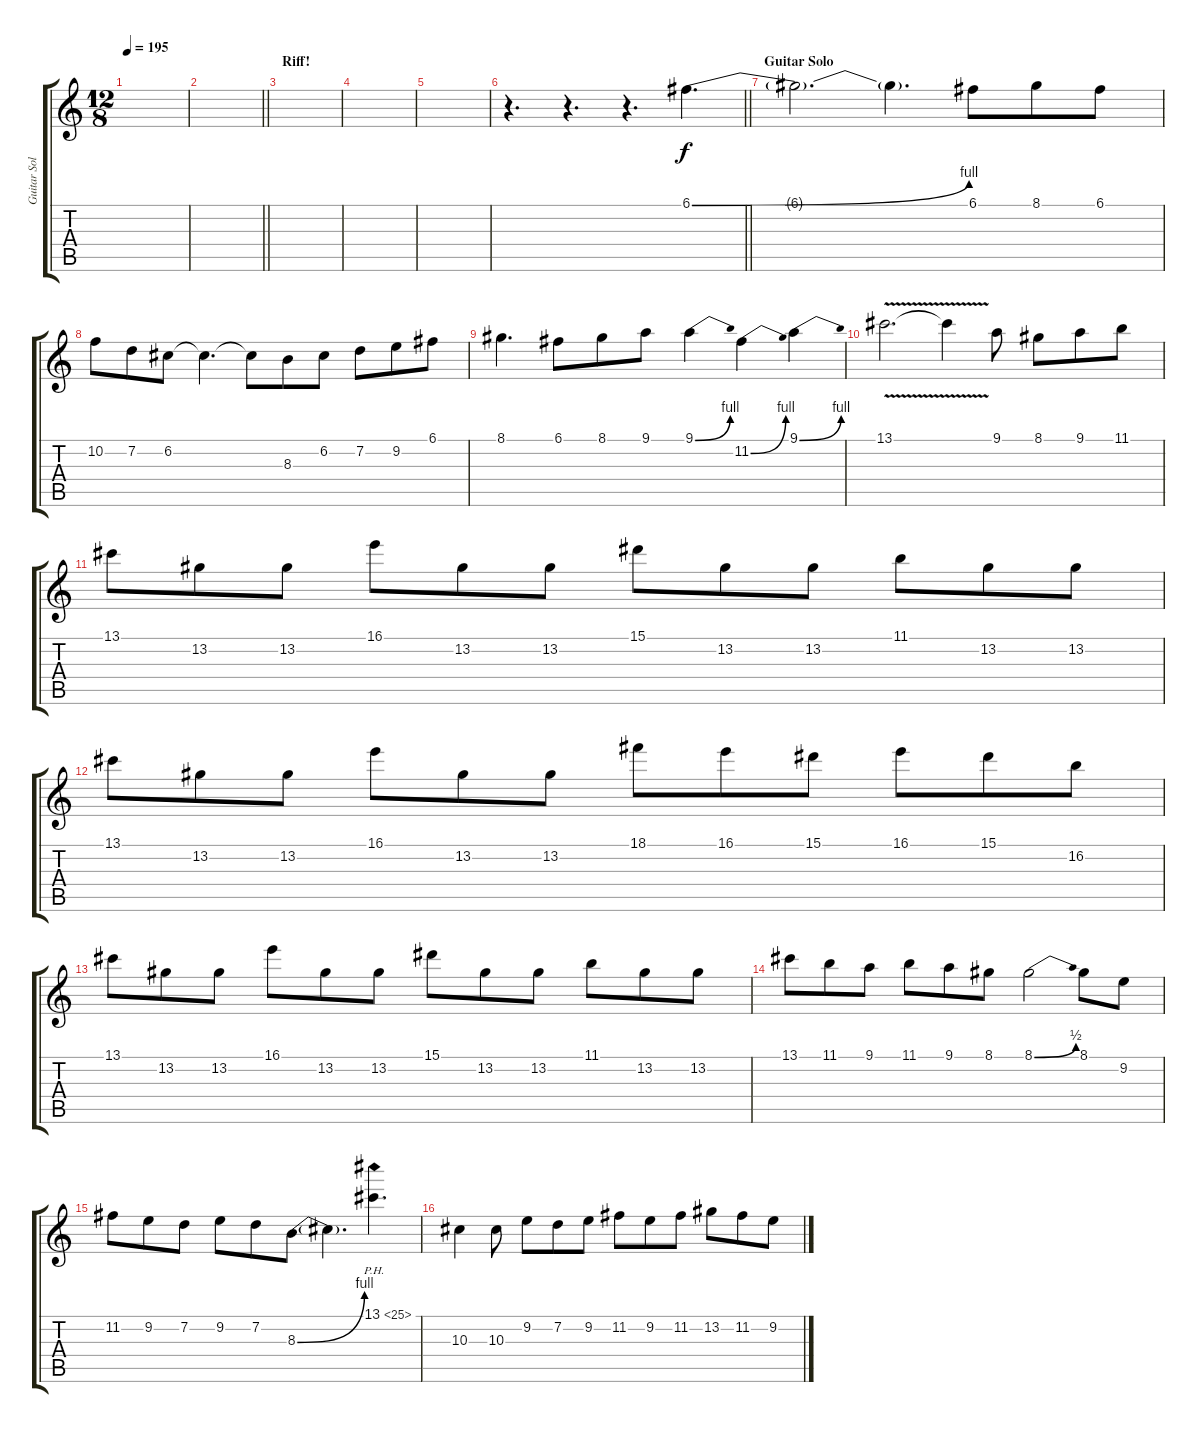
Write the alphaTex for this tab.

\track ("Guitar Sollo" "Guitar Sol") {instrument distortionguitar}
\staff {score tabs}
\tuning (C4 G3 Eb3 Bb2 F2 C2) {hide}
\ts (12 8)
\tempo 195
\clef g2
\ks c
|
\barLineRight lightlight
|
\section ("" "Riff!")
|
|
|
\barLineRight lightlight
r.4{d} r.4{d} r.4{d} 6.1{be (bend 0 0 60 4)}.4{d} |
\section ("" "Guitar Solo")
6.1{t}.2{d} 6.1{t}.4{d} 6.1.8 8.1.8 6.1.8 |
10.2.8 7.2.8 6.2.8 6.2{t}.4{d} 6.2{t}.8 8.3.8 6.2.8 7.2.8 9.2.8 6.1.8 |
8.1.4{d} 6.1.8 8.1.8 9.1.8 9.1{be (bend 0 0 60 4)}.4 11.2{be (bend 0 0 60 4)}.4 9.1{be (bend 0 0 60 4)}.4 |
13.1{v}.2{d} 13.1{t}.4 9.1.8 8.1.8 9.1.8 11.1.8 |
13.1.8 13.2.8 13.2.8 16.1.8 13.2.8 13.2.8 15.1.8 13.2.8 13.2.8 11.1.8 13.2.8 13.2.8 |
13.1.8 13.2.8 13.2.8 16.1.8 13.2.8 13.2.8 18.1.8 16.1.8 15.1.8 16.1.8 15.1.8 16.2.8 |
13.1.8 13.2.8 13.2.8 16.1.8 13.2.8 13.2.8 15.1.8 13.2.8 13.2.8 11.1.8 13.2.8 13.2.8 |
13.1.8 11.1.8 9.1.8 11.1.8 9.1.8 8.1.8 8.1{be (bend 0 0 60 2)}.2 8.1.8 9.2.8 |
11.2.8 9.2.8 7.2.8 9.2.8 7.2.8 8.3{be (bend 0 0 60 4)}.8 8.3{t}.4{d} 13.1{ph 12}.4{d} |
10.3.4 10.3.8 9.2.8 7.2.8 9.2.8 11.2.8 9.2.8 11.2.8 13.2.8 11.2.8 9.2.8
